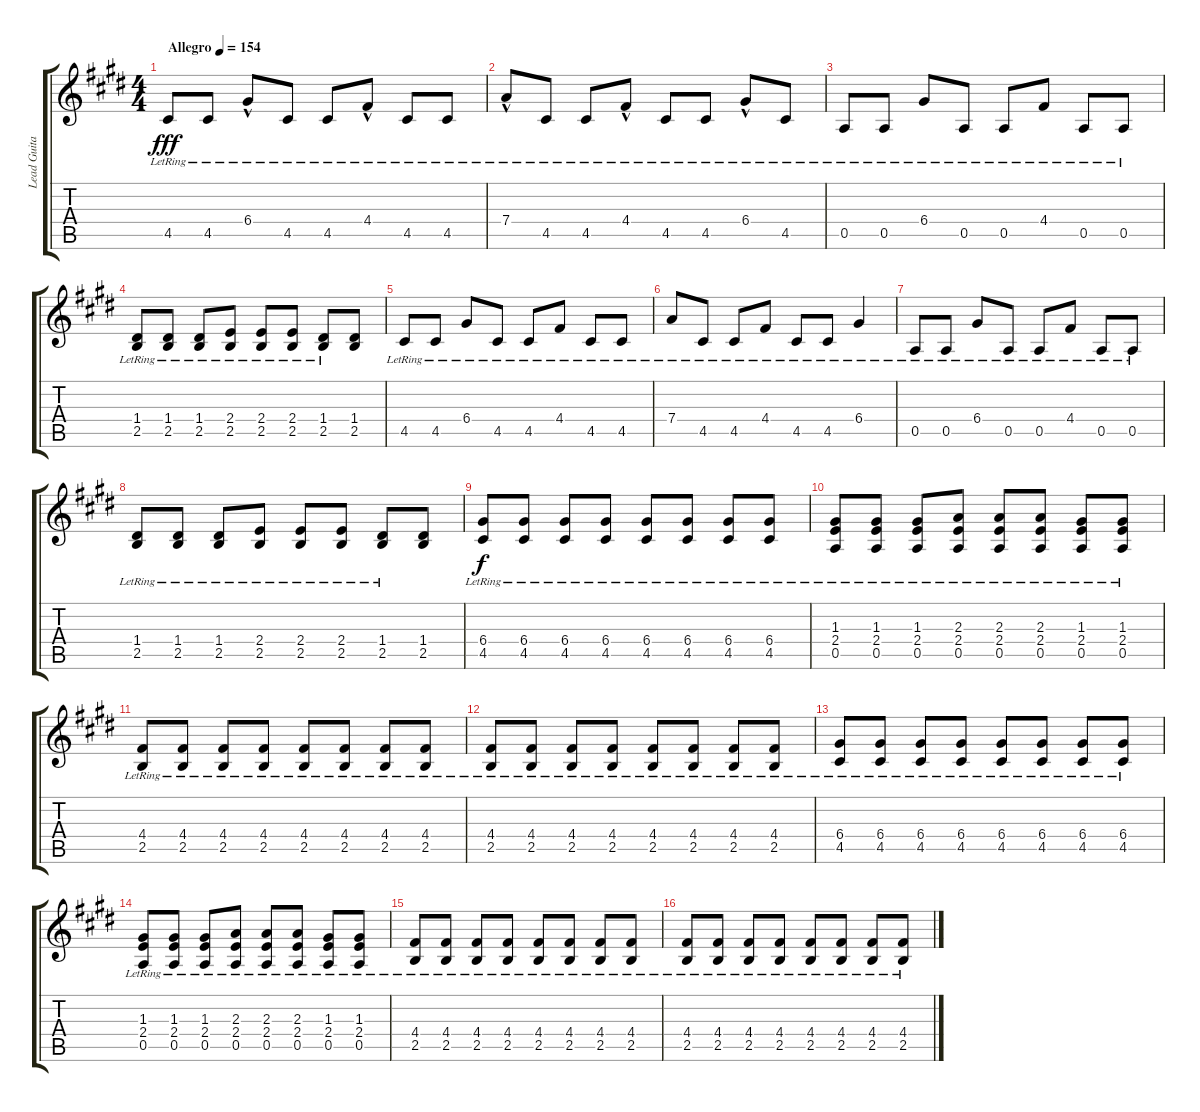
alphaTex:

\track ("Lead Guitar (Matt Skiba)" "Lead Guita") {instrument distortionguitar}
\staff {score tabs}
\tuning (E4 B3 G3 D3 A2 E2) {hide}
\ts (4 4)
\tempo (154 "Allegro")
\clef g2
\ks c#minor
4.5{lr}.8{dy fff instrument distortionguitar} 4.5{lr}.8 6.4{hac lr}.8 4.5{lr}.8 4.5{lr}.8 4.4{hac lr}.8 4.5{lr}.8 4.5{lr}.8 |
7.4{hac lr}.8 4.5{lr}.8 4.5{lr}.8 4.4{hac lr}.8 4.5{lr}.8 4.5{lr}.8 6.4{hac lr}.8 4.5{lr}.8 |
0.5{lr}.8 0.5{lr}.8 6.4{lr}.8 0.5{lr}.8 0.5{lr}.8 4.4{lr}.8 0.5{lr}.8 0.5{lr}.8 |
(1.4{lr} 2.5{lr}).8 (1.4{lr} 2.5{lr}).8 (1.4{lr} 2.5{lr}).8 (2.4{lr} 2.5{lr}).8 (2.4{lr} 2.5{lr}).8 (2.4{lr} 2.5{lr}).8 (1.4{lr} 2.5{lr}).8 (1.4 2.5).8 |
4.5{lr}.8 4.5{lr}.8 6.4{lr}.8 4.5{lr}.8 4.5{lr}.8 4.4{lr}.8 4.5{lr}.8 4.5{lr}.8 |
7.4{lr}.8 4.5{lr}.8 4.5{lr}.8 4.4{lr}.8 4.5{lr}.8 4.5{lr}.8 6.4{lr}.4 |
0.5{lr}.8 0.5{lr}.8 6.4{lr}.8 0.5{lr}.8 0.5{lr}.8 4.4{lr}.8 0.5{lr}.8 0.5{lr}.8 |
(1.4{lr} 2.5{lr}).8 (1.4{lr} 2.5{lr}).8 (1.4{lr} 2.5{lr}).8 (2.4{lr} 2.5{lr}).8 (2.4{lr} 2.5{lr}).8 (2.4{lr} 2.5{lr}).8 (1.4{lr} 2.5{lr}).8 (1.4 2.5).8 |
(6.4{lr} 4.5{lr}).8{dy f} (6.4{lr} 4.5{lr}).8 (6.4{lr} 4.5{lr}).8 (6.4{lr} 4.5{lr}).8 (6.4{lr} 4.5{lr}).8 (6.4{lr} 4.5{lr}).8 (6.4{lr} 4.5{lr}).8 (6.4{lr} 4.5{lr}).8 |
(1.3{lr} 2.4{lr} 0.5{lr}).8 (1.3{lr} 2.4{lr} 0.5{lr}).8 (1.3{lr} 2.4{lr} 0.5{lr}).8 (2.3{lr} 2.4{lr} 0.5{lr}).8 (2.3{lr} 2.4{lr} 0.5{lr}).8 (2.3{lr} 2.4{lr} 0.5{lr}).8 (1.3{lr} 2.4{lr} 0.5{lr}).8 (1.3 2.4{lr} 0.5{lr}).8 |
(4.4{lr} 2.5{lr}).8 (4.4{lr} 2.5{lr}).8 (4.4{lr} 2.5{lr}).8 (4.4{lr} 2.5{lr}).8 (4.4{lr} 2.5{lr}).8 (4.4{lr} 2.5{lr}).8 (4.4{lr} 2.5{lr}).8 (4.4{lr} 2.5{lr}).8 |
(4.4{lr} 2.5{lr}).8 (4.4{lr} 2.5{lr}).8 (4.4{lr} 2.5{lr}).8 (4.4{lr} 2.5{lr}).8 (4.4{lr} 2.5{lr}).8 (4.4{lr} 2.5{lr}).8 (4.4{lr} 2.5{lr}).8 (4.4{lr} 2.5{lr}).8 |
(6.4{lr} 4.5{lr}).8 (6.4{lr} 4.5{lr}).8 (6.4{lr} 4.5{lr}).8 (6.4{lr} 4.5{lr}).8 (6.4{lr} 4.5{lr}).8 (6.4{lr} 4.5{lr}).8 (6.4{lr} 4.5{lr}).8 (6.4{lr} 4.5{lr}).8 |
(1.3{lr} 2.4{lr} 0.5{lr}).8 (1.3{lr} 2.4{lr} 0.5{lr}).8 (1.3{lr} 2.4{lr} 0.5{lr}).8 (2.3{lr} 2.4{lr} 0.5{lr}).8 (2.3{lr} 2.4{lr} 0.5{lr}).8 (2.3{lr} 2.4{lr} 0.5{lr}).8 (1.3{lr} 2.4{lr} 0.5{lr}).8 (1.3 2.4{lr} 0.5{lr}).8 |
(4.4{lr} 2.5{lr}).8 (4.4{lr} 2.5{lr}).8 (4.4{lr} 2.5{lr}).8 (4.4{lr} 2.5{lr}).8 (4.4{lr} 2.5{lr}).8 (4.4{lr} 2.5{lr}).8 (4.4{lr} 2.5{lr}).8 (4.4{lr} 2.5{lr}).8 |
(4.4{lr} 2.5{lr}).8 (4.4{lr} 2.5{lr}).8 (4.4{lr} 2.5{lr}).8 (4.4{lr} 2.5{lr}).8 (4.4{lr} 2.5{lr}).8 (4.4{lr} 2.5{lr}).8 (4.4{lr} 2.5{lr}).8 (4.4{lr} 2.5{lr}).8
